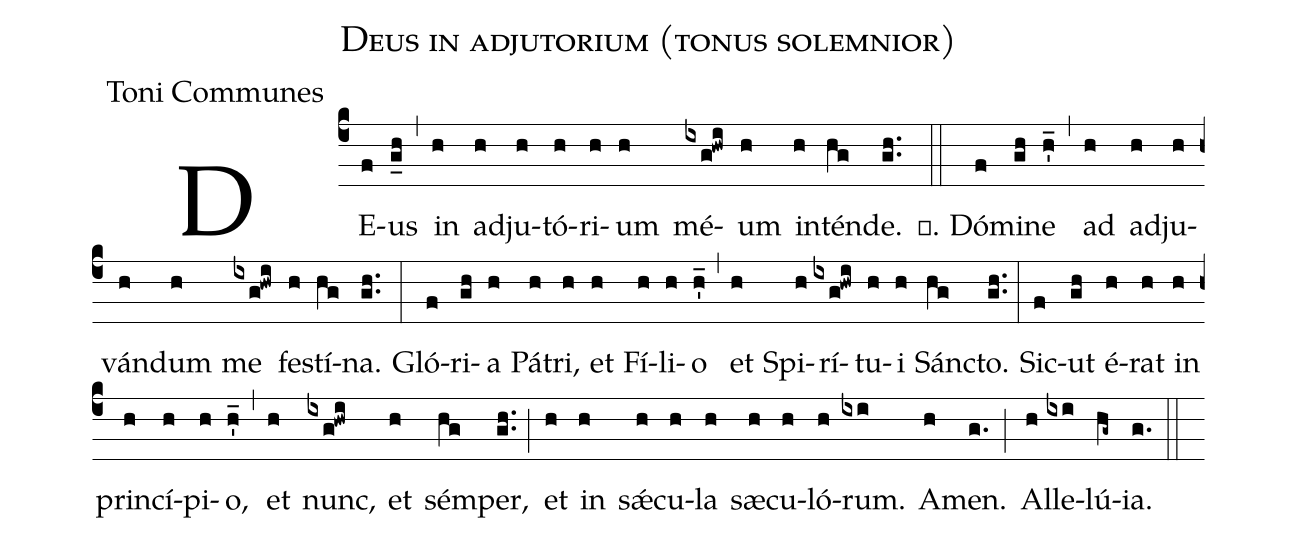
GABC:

name:Deus in adjutorium (tonus solemnior);
office-part:Toni Communes;
%%
(c4) DE(f)us(g_h) (,)
in(h) ad(h)ju(h)tó(h)ri(h)um(h) mé(ixg!hwi)um(h) in(h)tén(hg)de.(g.h.) (::)
℟. Dó(f)mi(gh)ne(h'_) (,)
ad(h) ad(h)ju(h)ván(h)dum(h) me(ixg!hwi) fe(h)stí(hg)na.(g.h.) (:)
Gló(f)ri(gh)a(h) Pá(h)tri,(h) et(h) Fí(h)li(h)o(h'_) (,)
et(h) Spi(h)rí(ixg!hwi)tu(h)i(h) Sán(hg)cto.(g.h.) (:)
Sic(f)ut(gh) é(h)rat(h) in(h) prin(h)cí(h)pi(h)o,(h'_) (,)
et(h) nunc,(ixg!hwi) et(h) sém(hg)per,(g.h.) (;)
et(h) in(h) sǽ(h)cu(h)la(h) sæ(h)cu(h)ló(h)rum.(ixi) A(h)men.(g.) (;)
Al(h)le(ixi)lú(hg~)ia.(g.) (::)
